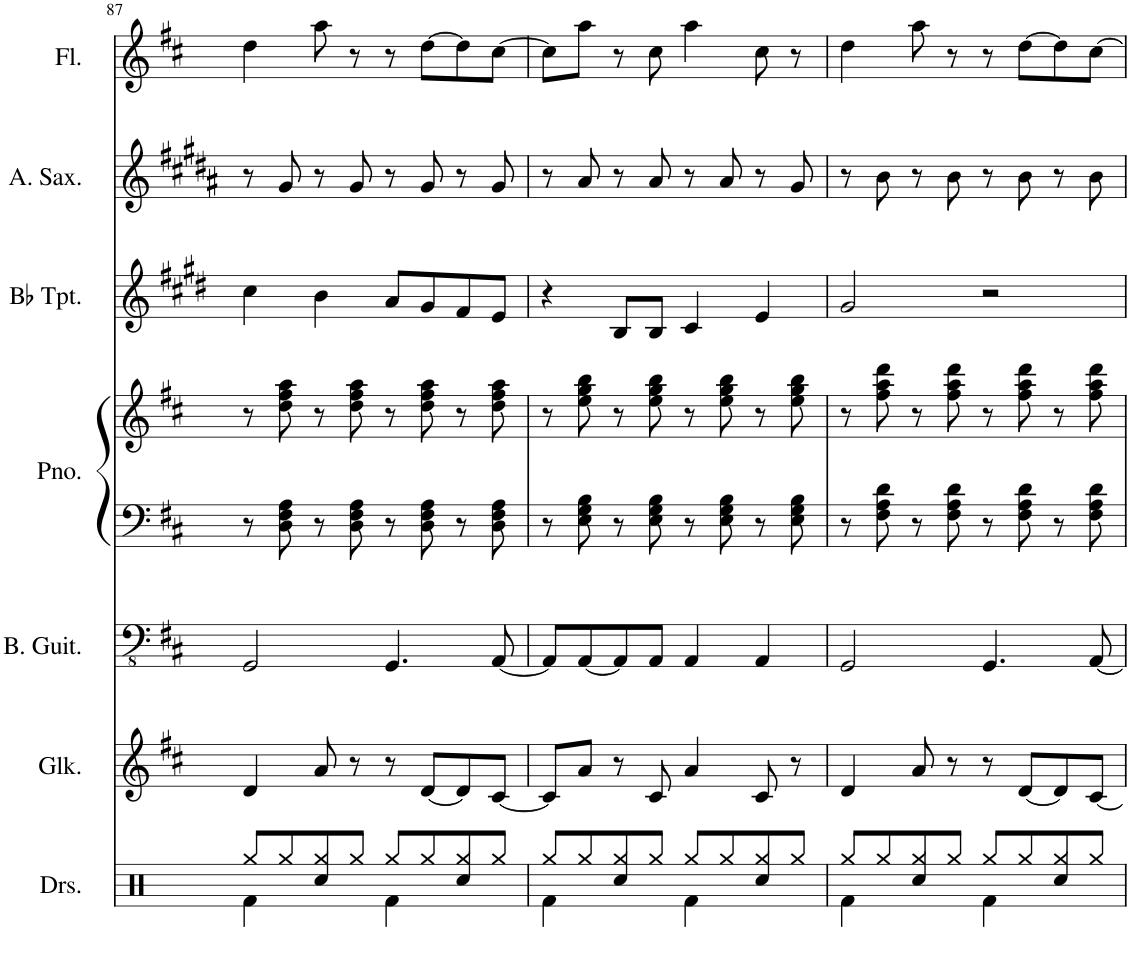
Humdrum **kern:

**kern	**kern	**kern	**kern	**kern	**kern	**kern	**kern
*part7	*part6	*part5	*part4	*part4	*part3	*part2	*part1
*staff8	*staff7	*staff6	*staff5	*staff4	*staff3	*staff2	*staff1
*I"Drumset	*I"Glockenspiel	*I"Bass Guitar	*I"Piano	*	*I"Bb Trumpet	*I"Alto Saxophone	*I"Flute
*I'Drs.	*I'Glk.	*I'B. Guit.	*I'Pno.	*	*I'Bb Tpt.	*I'A. Sax.	*I'Fl.
!!LO:PB:g=z
*clefX	*clefG2	*clefFv4	*clefF4	*clefG2	*clefG2	*clefG2	*clefG2
*	*Trd-14c-24	*	*	*	*Trd1c2	*Trd5c9	*
*k[]	*k[f#c#]	*k[f#c#]	*k[f#c#]	*k[f#c#]	*k[f#c#g#d#]	*k[f#c#g#d#a#]	*k[f#c#]
*M4/4	*M4/4	*M4/4	*M4/4	*M4/4	*M4/4	*M4/4	*M4/4
=87	=87	=87	=87	=87	=87	=87	=87
*^	*	*	*	*	*	*	*
4Rf\	8Rgg/L	4d/	2GGG/	8r	8r	4cc#\	8r	4dd\
.	8Rgg/	.	.	8D\ 8F#\ 8A\	8dd\ 8ff#\ 8aa\	.	8g#/	.
4Rcc/	8Rgg/	8a/	.	8r	8r	4b\	8r	8aa\
.	8Rgg/J	8r	.	8D\ 8F#\ 8A\	8dd\ 8ff#\ 8aa\	.	8g#/	8r
4Rf\	8Rgg/L	8r	4.GGG/	8r	8r	8a/L	8r	8r
.	8Rgg/	[8d/L	.	8D\ 8F#\ 8A\	8dd\ 8ff#\ 8aa\	8g#/	8g#/	[8dd\L
4Rcc/	8Rgg/	8d/]	.	8r	8r	8f#/	8r	8dd\]
.	8Rgg/J	[8c#/J	[8AAA/	8D\ 8F#\ 8A\	8dd\ 8ff#\ 8aa\	8e/J	8g#/	[8cc#\J
=88	=88	=88	=88	=88	=88	=88	=88	=88
4Rf\	8Rgg/L	8c#/L]	8AAA/L]	8r	8r	4r	8r	8cc#\L]
.	8Rgg/	8a/J	[8AAA/	8E\ 8G\ 8B\	8ee\ 8gg\ 8bb\	.	8a#/	8aa\J
4Rcc/	8Rgg/	8r	8AAA/]	8r	8r	8B/L	8r	8r
.	8Rgg/J	8c#/	8AAA/J	8E\ 8G\ 8B\	8ee\ 8gg\ 8bb\	8B/J	8a#/	8cc#\
4Rf\	8Rgg/L	4a/	4AAA/	8r	8r	4c#/	8r	4aa\
.	8Rgg/	.	.	8E\ 8G\ 8B\	8ee\ 8gg\ 8bb\	.	8a#/	.
4Rcc/	8Rgg/	8c#/	4AAA/	8r	8r	4e/	8r	8cc#\
.	8Rgg/J	8r	.	8E\ 8G\ 8B\	8ee\ 8gg\ 8bb\	.	8g#/	8r
=89	=89	=89	=89	=89	=89	=89	=89	=89
4Rf\	8Rgg/L	4d/	2GGG/	8r	8r	2g#/	8r	4dd\
.	8Rgg/	.	.	8F#\ 8A\ 8d\	8ff#\ 8aa\ 8ddd\	.	8b\	.
4Rcc/	8Rgg/	8a/	.	8r	8r	.	8r	8aa\
.	8Rgg/J	8r	.	8F#\ 8A\ 8d\	8ff#\ 8aa\ 8ddd\	.	8b\	8r
4Rf\	8Rgg/L	8r	4.GGG/	8r	8r	2r	8r	8r
.	8Rgg/	[8d/L	.	8F#\ 8A\ 8d\	8ff#\ 8aa\ 8ddd\	.	8b\	[8dd\L
4Rcc/	8Rgg/	8d/]	.	8r	8r	.	8r	8dd\]
.	8Rgg/J	[8c#/J	[8AAA/	8F#\ 8A\ 8d\	8ff#\ 8aa\ 8ddd\	.	8b\	[8cc#\J
*v	*v	*	*	*	*	*	*	*
=	=	=	=	=	=	=	=
*-	*-	*-	*-	*-	*-	*-	*-
